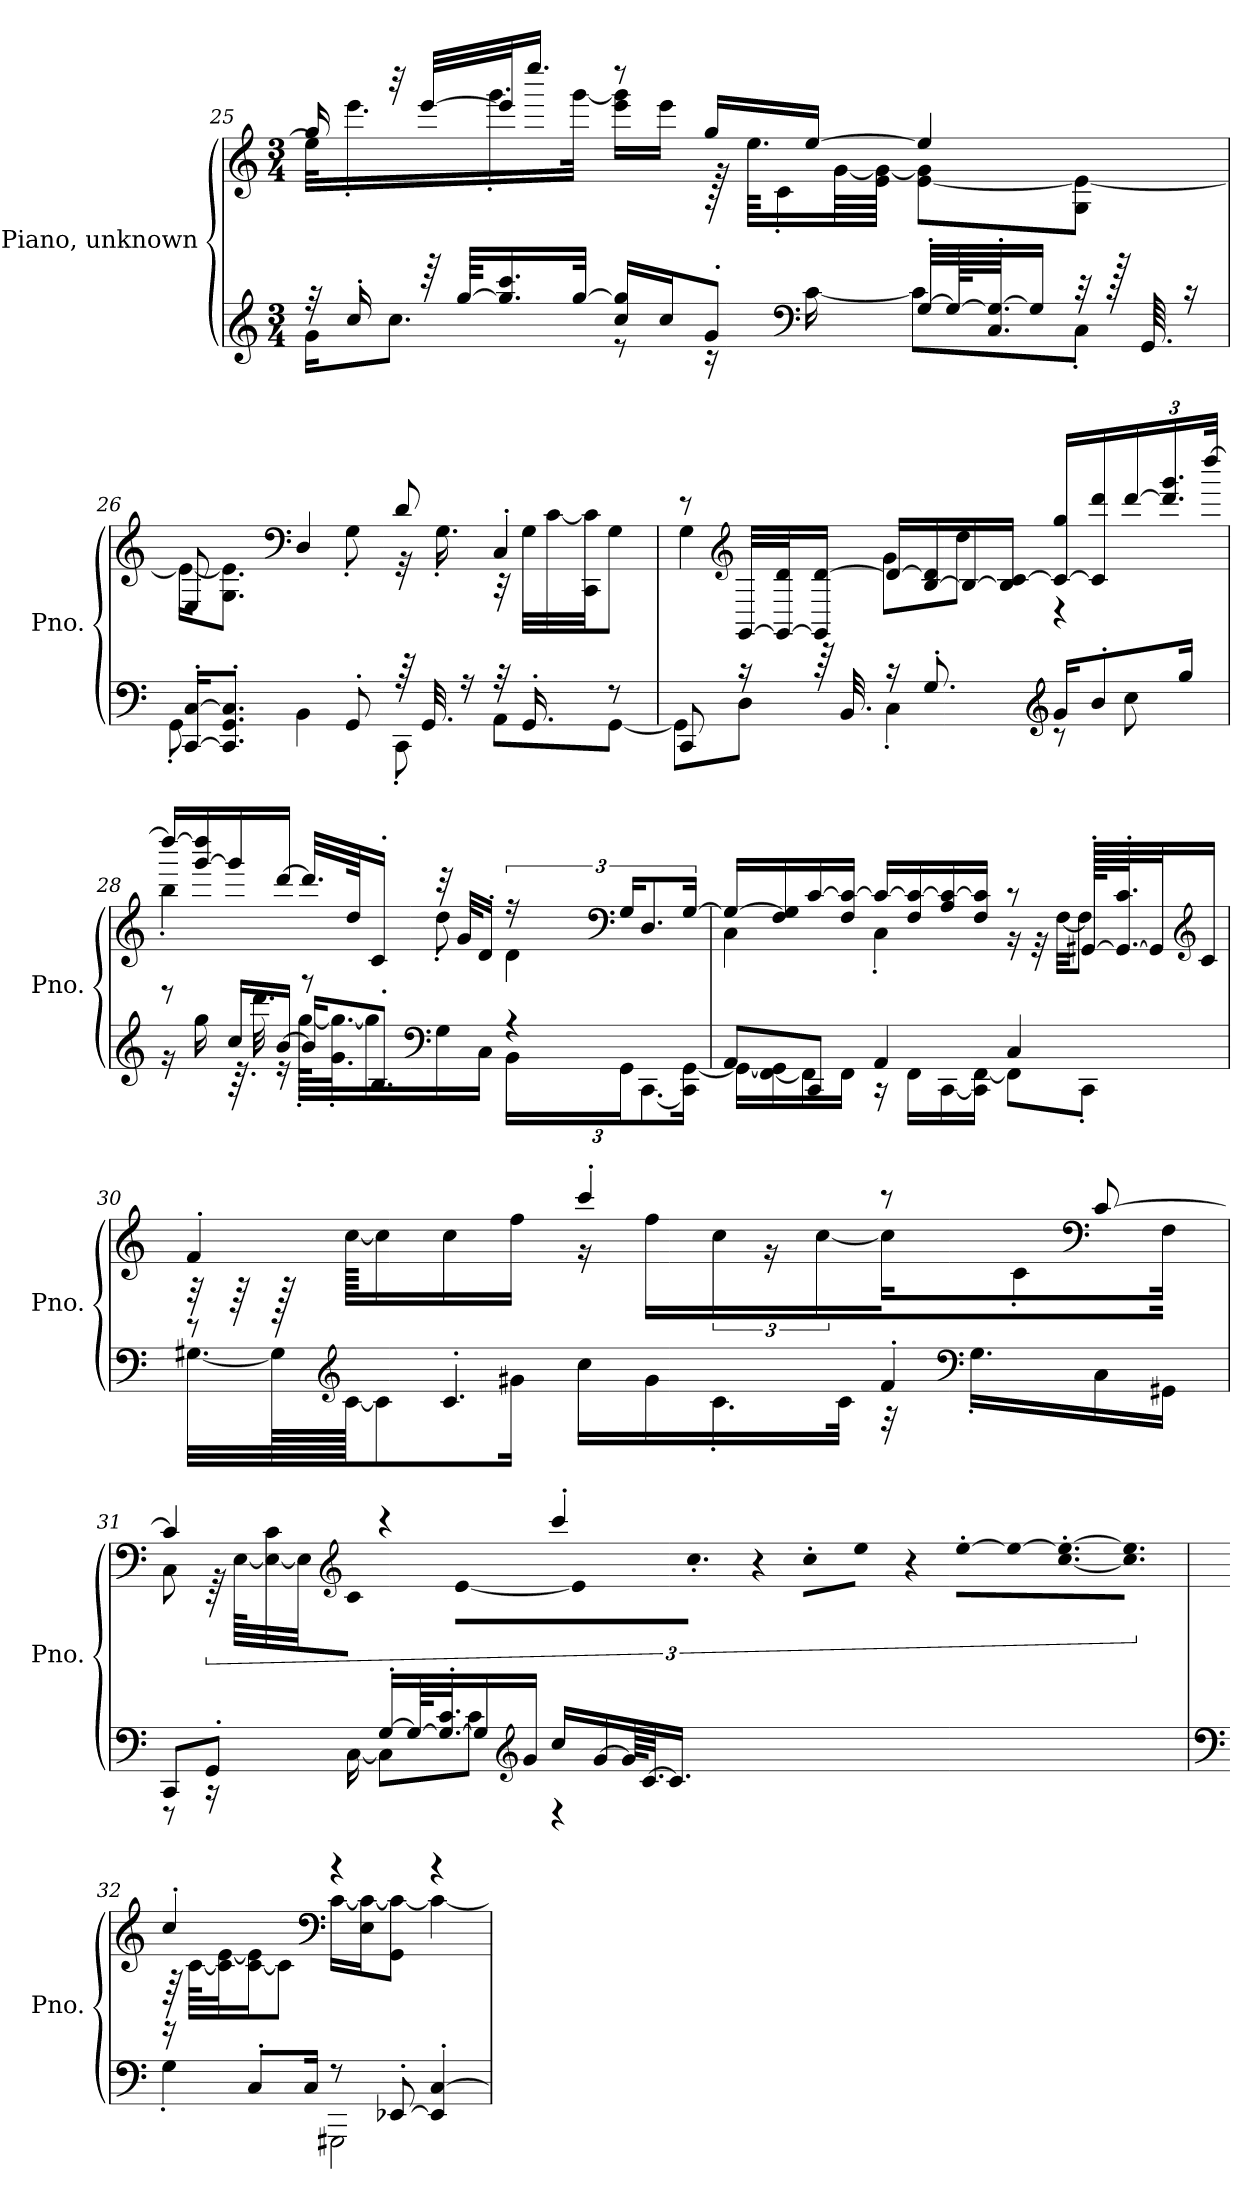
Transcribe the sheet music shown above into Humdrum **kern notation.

**kern	**kern
*part1	*part1
*staff2	*staff1
*I"Piano, unknown	*
*I'Pno.	*
!!LO:LB:g=z
*clefG2	*clefG2
*k[]	*k[]
*M3/4	*M3/4
=25	=25
*^	*^
32r	16g\KL	16gg/	32ee\KLL]
16cc'/	.	.	16.eee'\
.	8.cc\J	32r	.
64r	.	[32eee/LLL	.
[64gg/KKLL	.	.	.
16.gg/] 16.ccc/	.	32eee/J]	16.ggg'\
.	.	16.eeee/JJ	.
[32gg/JJk	.	.	[32ggg\JJk
16cc/ 16gg/]LL	8r	8r	16eee\ 16ggg\]LL
16cc/J	.	.	16eee\JJ
8g'/J	16r	16gg/LL	128r
.	.	.	64.ee\KKLL
.	.	.	16c'\
*clefF4	*	*	*
.	[16c\	[16ee/JJ	.
.	.	.	[64g\LL
.	.	.	64e\ 64g\_JJJJ
[32G'/LLL	8c\L]	4ee/]	[8e\ 8g\]L
128G/KL_	.	.	.
64.C/' 64.G/_'JJ	.	.	.
16G/JJ]	.	.	.
32r	8C'\J	.	8G\ 8e\_J
128r	.	.	.
64.GG/	.	.	.
16r	.	.	.
!!LO:LB:g=z	!!
=26	=26	=26	=26
[16CC/' [16C/'KL	8GG'\	8E/	16e\KL_
8.CC/]' 8.GG/' 8.C/]'J	.	.	8.G\ 8.e\]J
*	*	*clefF4	*
.	4BB\	4D/	.
8GG'/	.	.	8G'\
64r	8CC'\	8d/	32r
32.GG/	.	.	.
.	.	.	16.G'\
16r	.	.	.
32r	8AA\L	4C'/	32r
16.GG'/	.	.	32G\LLL
.	.	.	[32c\
.	.	.	32CC\ 32c\]JJ
8r	[8GG\J	.	8G\J
=27	=27	=27	=27
8CC/	8GG\L]	8r	4G\
*	*	*clefG2	*
16r	8D\J	[32GG/LLL	.
.	.	32GG/_ 32d/J	.
64r	.	16GG/] [16d/JJ	.
32.BB/	.	.	.
16r	4C'\	16d/LL_	8g\L
8.G'/	.	[16B/ 16d/]	.
.	.	16B/_	8dd\J
.	.	16B/] [16c/JJ	.
*clefG2	*	*	*
16g/KL	8r	16c/_ 16gg/LL	4r
8b'/	.	16c/] 16ddd/	.
*	*	*Xbrackettup	*
.	8cc\	[24ddd/	.
.	.	24.ddd/] 24.ggg/	.
16gg/Jk	.	.	.
.	.	[48dddd/JJk	.
!!LO:LB:g=z	!!
=28	=28	=28	=28
8r	16r	16dddd/LL_	4bb'\
.	16gg\	[16ggg/ 16dddd/]	.
16cc/LL	64r	16ggg/]	.
.	32.ddd'\	.	.
[16b/JJ	16r	[16ddd/JJ	.
16b/KL]	[64gg'\KLLL	32.ddd/LLL]	8r
.	32.g\' 32.gg\_'J	.	.
.	.	64dd/JK	.
8.B'/J	16gg\]	16c'/JJ	.
*clefF4	*	*	*
.	16G\	32r	8dd'\
.	.	32g/KLL	.
.	16C\JJ	16d'/JJ	.
*	*Xbrackettup	*brackettup	*
4r	24BB\LL	24r	4d\
*	*	*clefF4	*
.	24GG\J	24G/KL	.
.	[12.CC\	12.D/	.
.	24CC\] [24GG\Jk	[24G/Jk	.
!!LO:LB:g=z	!!
=29	=29	=29	=29
8AA/L	16GG\LL_	16G/LL_	4C\
.	[16FF\ 16GG\]	16F/ 16G/]	.
8CC/J	16FF\]	[16c/	.
.	16FF\JJ	16F/ 16c/_JJ	.
4AA/	16r	16c/LL_	4C'\
.	16FF\LL	16F/ 16c/_	.
.	[16CC\	16A/ 16c/_	.
.	16CC\] [16FF\JJ	16F/ 16c/]JJ	.
4C/	8FF\L]	8r	16r
.	.	.	32r
.	.	.	[32F\KKL
.	8CC'\J	[128GG#X'/KLLLL	8F\J]
.	.	64.GG#/_' 64.c/'J	.
.	.	32GG#/J]	.
*	*	*clefG2	*
.	.	16c/JJ	.
!!LO:PB:g=z	!!
=30	=30	=30	=30
8r	[32.G#X\LLL	4f'/	32r
.	.	.	64r
.	128G#\LL]	.	128r
*clefG2	*	*	*
.	[128c\JJJJ	.	[128cc\KKKLL
.	8c\]	.	16cc\]
4.c'/	.	.	16cc\
.	16g#X\Jk	.	16ff\JJ
.	16cc\LL	4ccc'/	16r
.	16g#\	.	16ff\LL
.	16.c'\	.	24cc\JJ
.	.	.	24r
.	.	.	[24cc\
.	32c\JJk	.	.
4f'/	32r	8r	16cc\KL]
*clefF4	*	*	*
.	16.G#'\LL	.	.
.	.	.	8c'\
*	*	*clefF4	*
.	16C\	[8c/	.
.	16GG#X\JJ	.	16F\Jk
!!LO:LB:g=z	!!
=31	=31	=31	=31
8CC/L	8r	4c/]	8C\
8GG'/J	16r	.	96r
.	.	.	[96E\KLLL
.	.	.	48E\_ 48c\
.	.	.	48E\J]
*	*	*clefG2	*
.	[16C\	.	16c\JJ
[16G'/LL	8C\L]	4r	[16e\LL
64G/KL_	.	.	64e\KL]
32.G/_' 32.c/'J	.	.	32.cc'\JJJ
16G/]	8c\J	.	32r
.	.	.	16cc'\LL
*clefG2	*	*	*
16g/JJ	.	.	.
.	.	.	32ee\JJk
16cc/LL	4r	4ccc'/	16r
[16g/	.	.	[16ee'\LL
128g/KLL]	.	.	128ee\KLL_
[64.c/JJ	.	.	[64.cc\' 64.ee\_'JJ
16.c/JJ]	.	.	16.cc\] 16.ee\]JJ
=32	=32	=32	=32
*clefF4	*	*	*
16r	4G'\	4cc'/	64r
.	.	.	[64c\KLLL
.	.	.	32c\] [32e\J
8C'/L	.	.	[16c\ 16e\]J
.	.	.	8c\J]
16C/Jk	.	.	.
*	*	*clefF4	*
8r	2GGG#X\	4r	[16c\LL
.	.	.	16E\ 16c\_J
[8EE-X'/	.	.	8GG\ 8c\_J
4EE-/]' [4C/'	.	4r	4c\_
*v	*v	*	*
*	*v	*v
=	=
*-	*-
